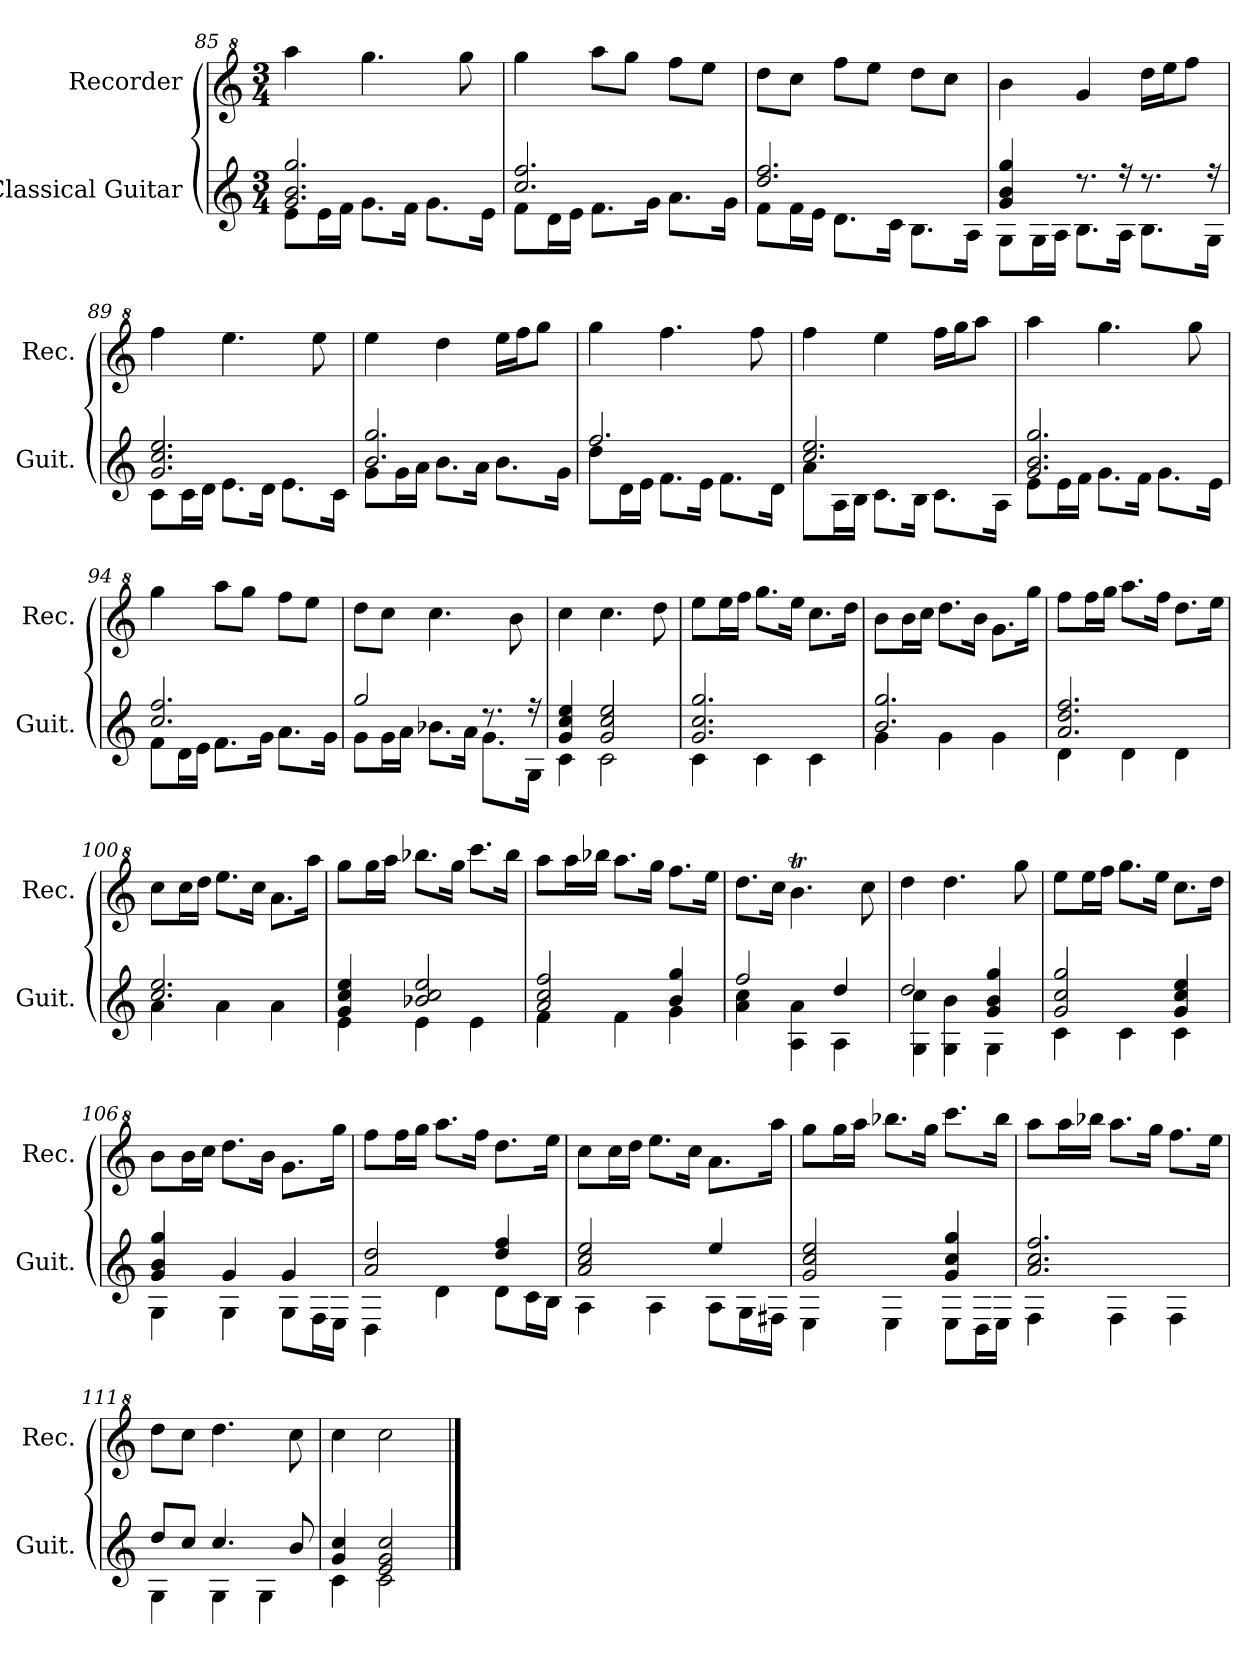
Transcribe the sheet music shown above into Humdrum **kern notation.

**kern	**kern
*part2	*part1
*staff2	*staff1
*I"Classical Guitar	*I"Recorder
*I'Guit.	*I'Rec.
!!LO:LB:g=z
*clefG2	*clefG^2
*k[]	*k[]
*M3/4	*M3/4
=85	=85
*^	*
2.g/ 2.b/ 2.gg/	8e\L	4aaa\
.	16e\L	.
.	16f\JJ	.
.	8.g\L	4.ggg\
.	16f\Jk	.
.	8.g\L	.
.	.	8ggg\
.	16e\Jk	.
=86	=86	=86
2.cc/ 2.ff/	8f\L	4ggg\
.	16d\L	.
.	16e\JJ	.
.	8.f\L	8aaa\L
.	.	8ggg\J
.	16g\Jk	.
.	8.a\L	8fff\L
.	.	8eee\J
.	16g\Jk	.
=87	=87	=87
2.dd/ 2.ff/	8f\L	8ddd\L
.	16f\L	8ccc\J
.	16e\JJ	.
.	8.d\L	8fff\L
.	.	8eee\J
.	16c\Jk	.
.	8.B\L	8ddd\L
.	.	8ccc\J
.	16A\Jk	.
=88	=88	=88
4g/ 4b/ 4gg/	8G\L	4bb\
.	16G\L	.
.	16A\JJ	.
8.r	8.B\L	4gg/
16r	16A\Jk	.
8.r	8.B\L	16ddd\LL
.	.	16eee\J
.	.	8fff\J
16r	16G\Jk	.
=89	=89	=89
2.g/ 2.cc/ 2.ee/	8c\L	4fff\
.	16c\L	.
.	16d\JJ	.
.	8.e\L	4.eee\
.	16d\Jk	.
.	8.e\L	.
.	.	8eee\
.	16c\Jk	.
!!LO:LB:g=z
=90	=90	=90
2.b/ 2.gg/	8g\L	4eee\
.	16g\L	.
.	16a\JJ	.
.	8.b\L	4ddd\
.	16a\Jk	.
.	8.b\L	16eee\LL
.	.	16fff\J
.	.	8ggg\J
.	16g\Jk	.
=91	=91	=91
2.ff/	8dd\L	4ggg\
.	16d\L	.
.	16e\JJ	.
.	8.f\L	4.fff\
.	16e\Jk	.
.	8.f\L	.
.	.	8fff\
.	16d\Jk	.
=92	=92	=92
2.cc/ 2.ee/	8a\L	4fff\
.	16A\L	.
.	16B\JJ	.
.	8.c\L	4eee\
.	16B\Jk	.
.	8.c\L	16fff\LL
.	.	16ggg\J
.	.	8aaa\J
.	16A\Jk	.
=93	=93	=93
2.g/ 2.b/ 2.gg/	8e\L	4aaa\
.	16e\L	.
.	16f\JJ	.
.	8.g\L	4.ggg\
.	16f\Jk	.
.	8.g\L	.
.	.	8ggg\
.	16e\Jk	.
=94	=94	=94
2.cc/ 2.ff/	8f\L	4ggg\
.	16d\L	.
.	16e\JJ	.
.	8.f\L	8aaa\L
.	.	8ggg\J
.	16g\Jk	.
.	8.a\L	8fff\L
.	.	8eee\J
.	16g\Jk	.
!!LO:LB:g=z
=95	=95	=95
2gg/	8g\L	8ddd\L
.	16g\L	8ccc\J
.	16a\JJ	.
.	8.b-X\L	4.ccc\
.	16a\Jk	.
8.r	8.g\L	.
.	.	8bb\
16r	16G\Jk	.
=96	=96	=96
4g/ 4cc/ 4ee/	4c\	4ccc\
2g/ 2cc/ 2ee/	2c\	4.ccc\
.	.	8ddd\
=97	=97	=97
2.g/ 2.cc/ 2.gg/	4c\	8eee\L
.	.	16eee\L
.	.	16fff\JJ
.	4c\	8.ggg\L
.	.	16eee\Jk
.	4c\	8.ccc\L
.	.	16ddd\Jk
=98	=98	=98
2.b/ 2.gg/	4g\	8bb\L
.	.	16bb\L
.	.	16ccc\JJ
.	4g\	8.ddd\L
.	.	16bb\Jk
.	4g\	8.gg\L
.	.	16ggg\Jk
=99	=99	=99
2.a/ 2.dd/ 2.ff/	4d\	8fff\L
.	.	16fff\L
.	.	16ggg\JJ
.	4d\	8.aaa\L
.	.	16fff\Jk
.	4d\	8.ddd\L
.	.	16eee\Jk
=100	=100	=100
2.cc/ 2.ee/	4a\	8ccc\L
.	.	16ccc\L
.	.	16ddd\JJ
.	4a\	8.eee\L
.	.	16ccc\Jk
.	4a\	8.aa\L
.	.	16aaa\Jk
!!LO:LB:g=z
=101	=101	=101
4g/ 4cc/ 4ee/	4e\	8ggg\L
.	.	16ggg\L
.	.	16aaa\JJ
2b-X/ 2cc/ 2ee/	4e\	8.bbb-X\L
.	.	16ggg\Jk
.	4e\	8.cccc\L
.	.	16bbb-\Jk
=102	=102	=102
2a/ 2cc/ 2ff/	4f\	8aaa\L
.	.	16aaa\L
.	.	16bbb-X\JJ
.	4f\	8.aaa\L
.	.	16ggg\Jk
4b/ 4gg/	4g\	8.fff\L
.	.	16eee\Jk
=103	=103	=103
2ff/	4a\ 4cc\	8.ddd\L
.	.	16ccc\Jk
.	4A\ 4a\	4.bbt\
4dd/	4A\	.
.	.	8ccc\
=104	=104	=104
2dd/	4G\ 4cc\	4ddd\
.	4G\ 4b\	4.ddd\
4g/ 4b/ 4gg/	4G\	.
.	.	8ggg\
=105	=105	=105
2g/ 2cc/ 2gg/	4c\	8eee\L
.	.	16eee\L
.	.	16fff\JJ
.	4c\	8.ggg\L
.	.	16eee\Jk
4g/ 4cc/ 4ee/	4c\	8.ccc\L
.	.	16ddd\Jk
=106	=106	=106
4g/ 4b/ 4gg/	4G\	8bb\L
.	.	16bb\L
.	.	16ccc\JJ
4g/	4G\	8.ddd\L
.	.	16bb\Jk
4g/	8G\L	8.gg\L
.	16F\L	.
.	16E\JJ	16ggg\Jk
!!LO:LB:g=z
=107	=107	=107
2a/ 2dd/	4D\	8fff\L
.	.	16fff\L
.	.	16ggg\JJ
.	4d\	8.aaa\L
.	.	16fff\Jk
4dd/ 4ff/	8d\L	8.ddd\L
.	16c\L	.
.	16B\JJ	16eee\Jk
=108	=108	=108
2a/ 2cc/ 2ee/	4A\	8ccc\L
.	.	16ccc\L
.	.	16ddd\JJ
.	4A\	8.eee\L
.	.	16ccc\Jk
4ee/	8A\L	8.aa\L
.	16G\L	.
.	16F#X\JJ	16aaa\Jk
=109	=109	=109
*	*	*MM75
2g/ 2cc/ 2ee/	4E\	8ggg\L
.	.	16ggg\L
.	.	16aaa\JJ
.	4E\	8.bbb-X\L
.	.	16ggg\Jk
4g/ 4cc/ 4gg/	8E\L	8.cccc\L
.	16D\L	.
.	16E\JJ	16bbb-\Jk
=110	=110	=110
2.a/ 2.cc/ 2.ff/	4F\	8aaa\L
.	.	16aaa\L
.	.	16bbb-X\JJ
.	4F\	8.aaa\L
.	.	16ggg\Jk
.	4F\	8.fff\L
.	.	16eee\Jk
=111	=111	=111
*	*	*MM60
8dd/L	4G\	8ddd\L
8cc/J	.	8ccc\J
4.cc/	4G\	4.ddd\
.	4G\	.
8b/	.	8ccc\
=112	=112	=112
4g/ 4cc/	4c\	4ccc\
2e/ 2g/ 2cc/	2c\	2ccc\
*v	*v	*
==	==
*-	*-
